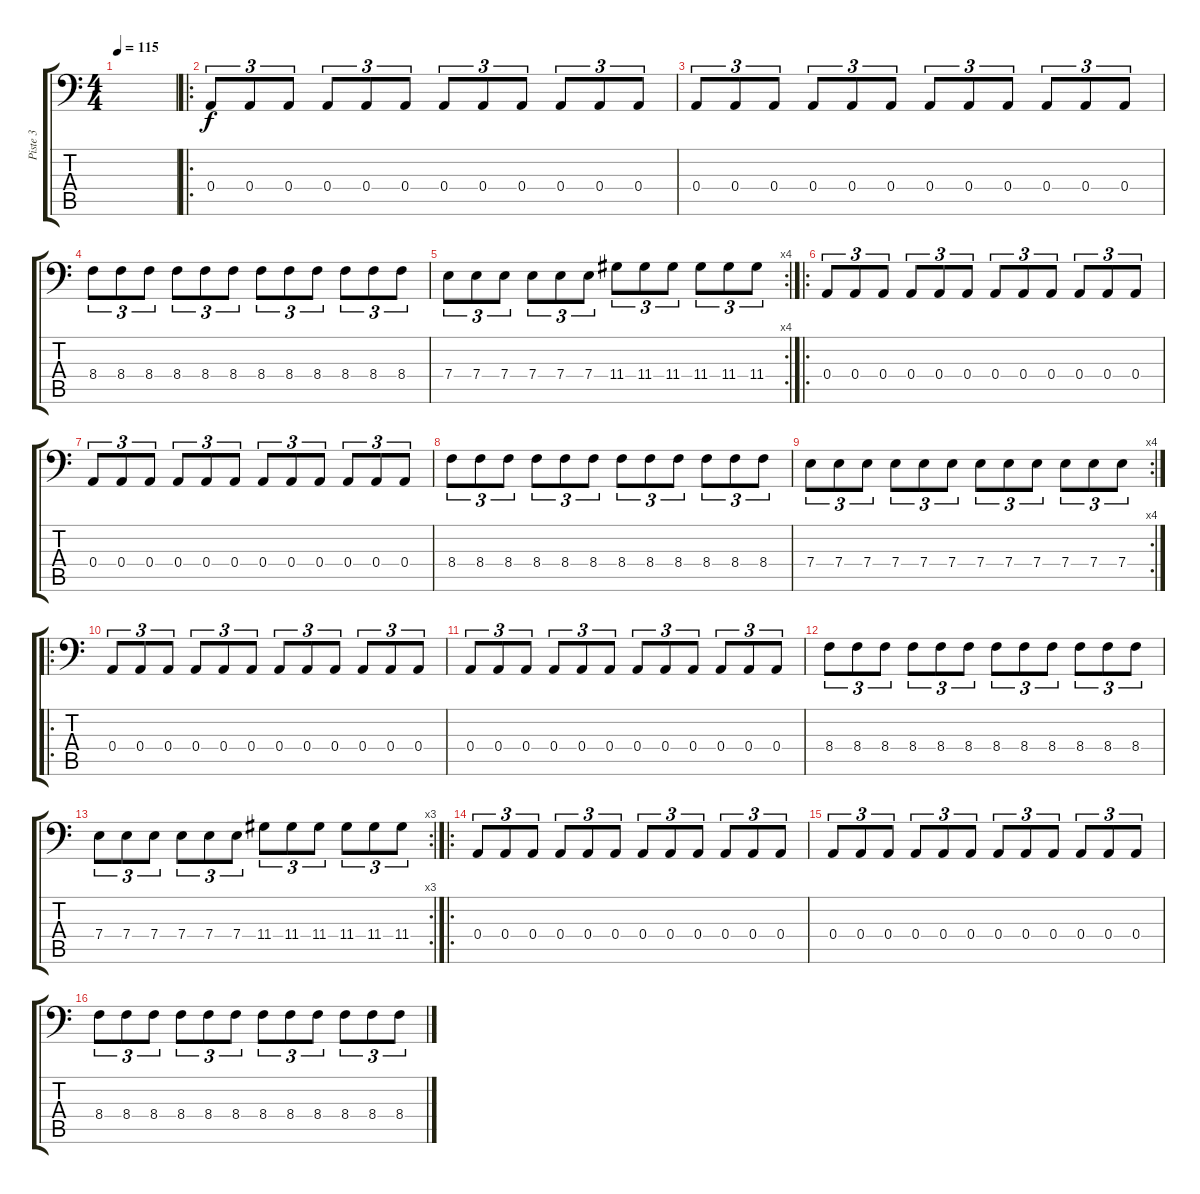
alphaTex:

\track ("Piste 3" "Piste 3") {instrument electricbassfinger}
\staff {score tabs}
\tuning (C3 G2 D2 A1 E1 B0) {hide}
\ts (4 4)
\tempo 115
\clef f4
\ks c
|
\ro
0.4.8{tu (3 2)} 0.4.8{tu (3 2)} 0.4.8{tu (3 2)} 0.4.8{tu (3 2)} 0.4.8{tu (3 2)} 0.4.8{tu (3 2)} 0.4.8{tu (3 2)} 0.4.8{tu (3 2)} 0.4.8{tu (3 2)} 0.4.8{tu (3 2)} 0.4.8{tu (3 2)} 0.4.8{tu (3 2)} |
0.4.8{tu (3 2)} 0.4.8{tu (3 2)} 0.4.8{tu (3 2)} 0.4.8{tu (3 2)} 0.4.8{tu (3 2)} 0.4.8{tu (3 2)} 0.4.8{tu (3 2)} 0.4.8{tu (3 2)} 0.4.8{tu (3 2)} 0.4.8{tu (3 2)} 0.4.8{tu (3 2)} 0.4.8{tu (3 2)} |
8.4.8{tu (3 2)} 8.4.8{tu (3 2)} 8.4.8{tu (3 2)} 8.4.8{tu (3 2)} 8.4.8{tu (3 2)} 8.4.8{tu (3 2)} 8.4.8{tu (3 2)} 8.4.8{tu (3 2)} 8.4.8{tu (3 2)} 8.4.8{tu (3 2)} 8.4.8{tu (3 2)} 8.4.8{tu (3 2)} |
\rc 4
7.4.8{tu (3 2)} 7.4.8{tu (3 2)} 7.4.8{tu (3 2)} 7.4.8{tu (3 2)} 7.4.8{tu (3 2)} 7.4.8{tu (3 2)} 11.4.8{tu (3 2)} 11.4.8{tu (3 2)} 11.4.8{tu (3 2)} 11.4.8{tu (3 2)} 11.4.8{tu (3 2)} 11.4.8{tu (3 2)} |
\ro
0.4.8{tu (3 2)} 0.4.8{tu (3 2)} 0.4.8{tu (3 2)} 0.4.8{tu (3 2)} 0.4.8{tu (3 2)} 0.4.8{tu (3 2)} 0.4.8{tu (3 2)} 0.4.8{tu (3 2)} 0.4.8{tu (3 2)} 0.4.8{tu (3 2)} 0.4.8{tu (3 2)} 0.4.8{tu (3 2)} |
0.4.8{tu (3 2)} 0.4.8{tu (3 2)} 0.4.8{tu (3 2)} 0.4.8{tu (3 2)} 0.4.8{tu (3 2)} 0.4.8{tu (3 2)} 0.4.8{tu (3 2)} 0.4.8{tu (3 2)} 0.4.8{tu (3 2)} 0.4.8{tu (3 2)} 0.4.8{tu (3 2)} 0.4.8{tu (3 2)} |
8.4.8{tu (3 2)} 8.4.8{tu (3 2)} 8.4.8{tu (3 2)} 8.4.8{tu (3 2)} 8.4.8{tu (3 2)} 8.4.8{tu (3 2)} 8.4.8{tu (3 2)} 8.4.8{tu (3 2)} 8.4.8{tu (3 2)} 8.4.8{tu (3 2)} 8.4.8{tu (3 2)} 8.4.8{tu (3 2)} |
\rc 4
7.4.8{tu (3 2)} 7.4.8{tu (3 2)} 7.4.8{tu (3 2)} 7.4.8{tu (3 2)} 7.4.8{tu (3 2)} 7.4.8{tu (3 2)} 7.4.8{tu (3 2)} 7.4.8{tu (3 2)} 7.4.8{tu (3 2)} 7.4.8{tu (3 2)} 7.4.8{tu (3 2)} 7.4.8{tu (3 2)} |
\ro
0.4.8{tu (3 2)} 0.4.8{tu (3 2)} 0.4.8{tu (3 2)} 0.4.8{tu (3 2)} 0.4.8{tu (3 2)} 0.4.8{tu (3 2)} 0.4.8{tu (3 2)} 0.4.8{tu (3 2)} 0.4.8{tu (3 2)} 0.4.8{tu (3 2)} 0.4.8{tu (3 2)} 0.4.8{tu (3 2)} |
0.4.8{tu (3 2)} 0.4.8{tu (3 2)} 0.4.8{tu (3 2)} 0.4.8{tu (3 2)} 0.4.8{tu (3 2)} 0.4.8{tu (3 2)} 0.4.8{tu (3 2)} 0.4.8{tu (3 2)} 0.4.8{tu (3 2)} 0.4.8{tu (3 2)} 0.4.8{tu (3 2)} 0.4.8{tu (3 2)} |
8.4.8{tu (3 2)} 8.4.8{tu (3 2)} 8.4.8{tu (3 2)} 8.4.8{tu (3 2)} 8.4.8{tu (3 2)} 8.4.8{tu (3 2)} 8.4.8{tu (3 2)} 8.4.8{tu (3 2)} 8.4.8{tu (3 2)} 8.4.8{tu (3 2)} 8.4.8{tu (3 2)} 8.4.8{tu (3 2)} |
\rc 3
7.4.8{tu (3 2)} 7.4.8{tu (3 2)} 7.4.8{tu (3 2)} 7.4.8{tu (3 2)} 7.4.8{tu (3 2)} 7.4.8{tu (3 2)} 11.4.8{tu (3 2)} 11.4.8{tu (3 2)} 11.4.8{tu (3 2)} 11.4.8{tu (3 2)} 11.4.8{tu (3 2)} 11.4.8{tu (3 2)} |
\ro
0.4.8{tu (3 2)} 0.4.8{tu (3 2)} 0.4.8{tu (3 2)} 0.4.8{tu (3 2)} 0.4.8{tu (3 2)} 0.4.8{tu (3 2)} 0.4.8{tu (3 2)} 0.4.8{tu (3 2)} 0.4.8{tu (3 2)} 0.4.8{tu (3 2)} 0.4.8{tu (3 2)} 0.4.8{tu (3 2)} |
0.4.8{tu (3 2)} 0.4.8{tu (3 2)} 0.4.8{tu (3 2)} 0.4.8{tu (3 2)} 0.4.8{tu (3 2)} 0.4.8{tu (3 2)} 0.4.8{tu (3 2)} 0.4.8{tu (3 2)} 0.4.8{tu (3 2)} 0.4.8{tu (3 2)} 0.4.8{tu (3 2)} 0.4.8{tu (3 2)} |
8.4.8{tu (3 2)} 8.4.8{tu (3 2)} 8.4.8{tu (3 2)} 8.4.8{tu (3 2)} 8.4.8{tu (3 2)} 8.4.8{tu (3 2)} 8.4.8{tu (3 2)} 8.4.8{tu (3 2)} 8.4.8{tu (3 2)} 8.4.8{tu (3 2)} 8.4.8{tu (3 2)} 8.4.8{tu (3 2)}
